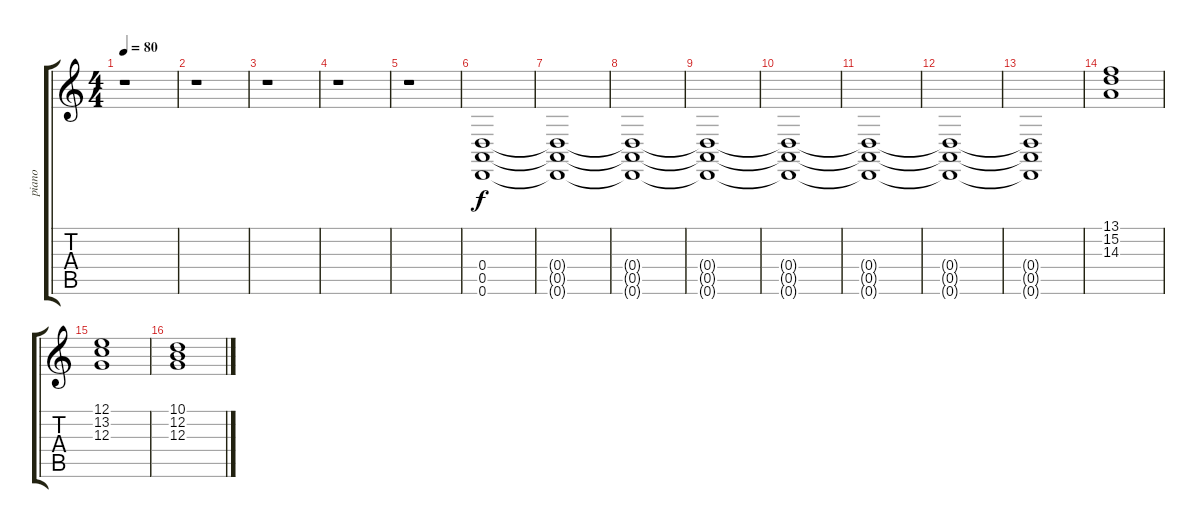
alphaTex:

\track ("piano" "piano") {instrument synthstrings2}
\staff {score tabs}
\tuning (E4 B3 G3 D3 A2 D2) {hide}
\ts (4 4)
\tempo 80
\clef g2
\ks c
r.1{dy f instrument synthstrings2} |
r.1 |
r.1 |
r.1 |
r.1 |
(0.4 0.5 0.6).1 |
(0.4{t} 0.5{t} 0.6{t}).1 |
(0.4{t} 0.5{t} 0.6{t}).1 |
(0.4{t} 0.5{t} 0.6{t}).1 |
(0.4{t} 0.5{t} 0.6{t}).1 |
(0.4{t} 0.5{t} 0.6{t}).1 |
(0.4{t} 0.5{t} 0.6{t}).1 |
(0.4{t} 0.5{t} 0.6{t}).1 |
(13.1 15.2 14.3).1 |
(12.1 13.2 12.3).1 |
(10.1 12.2 12.3).1
